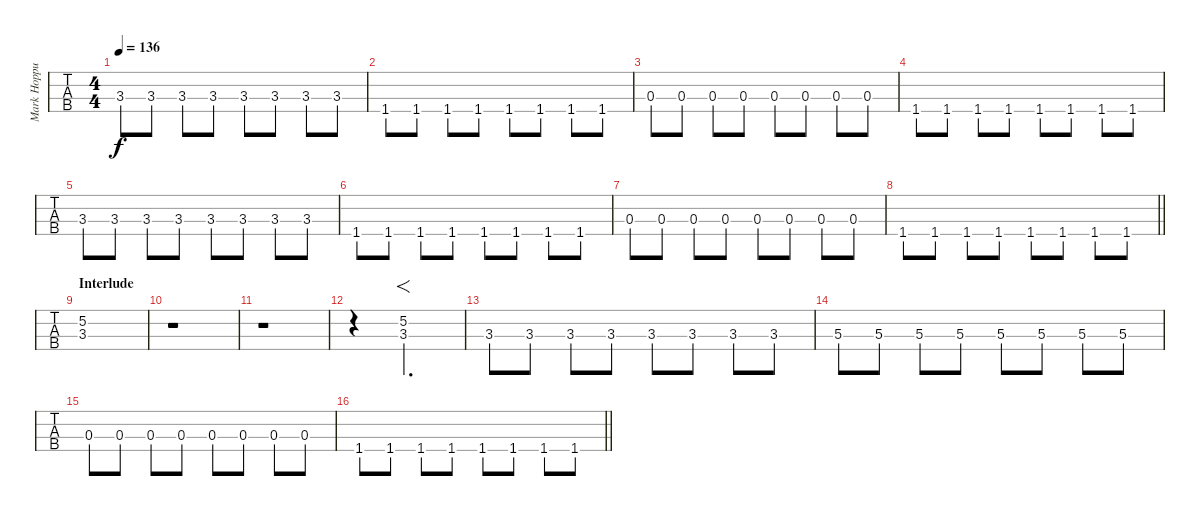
\track ("Mark Hoppus - Bass" "Mark Hoppu") {instrument electricbassfinger}
\staff {tabs}
\tuning (G2 D2 A1 E1) {hide}
\ts (4 4)
\tempo 136
\clef f4
\ks c
3.3.8{dy f} 3.3.8 3.3.8 3.3.8 3.3.8 3.3.8 3.3.8 3.3.8 |
1.4.8 1.4.8 1.4.8 1.4.8 1.4.8 1.4.8 1.4.8 1.4.8 |
0.3.8 0.3.8 0.3.8 0.3.8 0.3.8 0.3.8 0.3.8 0.3.8 |
1.4.8 1.4.8 1.4.8 1.4.8 1.4.8 1.4.8 1.4.8 1.4.8 |
3.3.8 3.3.8 3.3.8 3.3.8 3.3.8 3.3.8 3.3.8 3.3.8 |
1.4.8 1.4.8 1.4.8 1.4.8 1.4.8 1.4.8 1.4.8 1.4.8 |
0.3.8 0.3.8 0.3.8 0.3.8 0.3.8 0.3.8 0.3.8 0.3.8 |
\barLineRight lightlight
1.4.8 1.4.8 1.4.8 1.4.8 1.4.8 1.4.8 1.4.8 1.4.8 |
\section ("" "Interlude")
(5.2 3.3).1 |
r.1 |
r.1 |
r.4 (5.2 3.3).2{f d} |
3.3.8 3.3.8 3.3.8 3.3.8 3.3.8 3.3.8 3.3.8 3.3.8 |
5.3.8 5.3.8 5.3.8 5.3.8 5.3.8 5.3.8 5.3.8 5.3.8 |
0.3.8 0.3.8 0.3.8 0.3.8 0.3.8 0.3.8 0.3.8 0.3.8 |
\barLineRight lightlight
1.4.8 1.4.8 1.4.8 1.4.8 1.4.8 1.4.8 1.4.8 1.4.8
